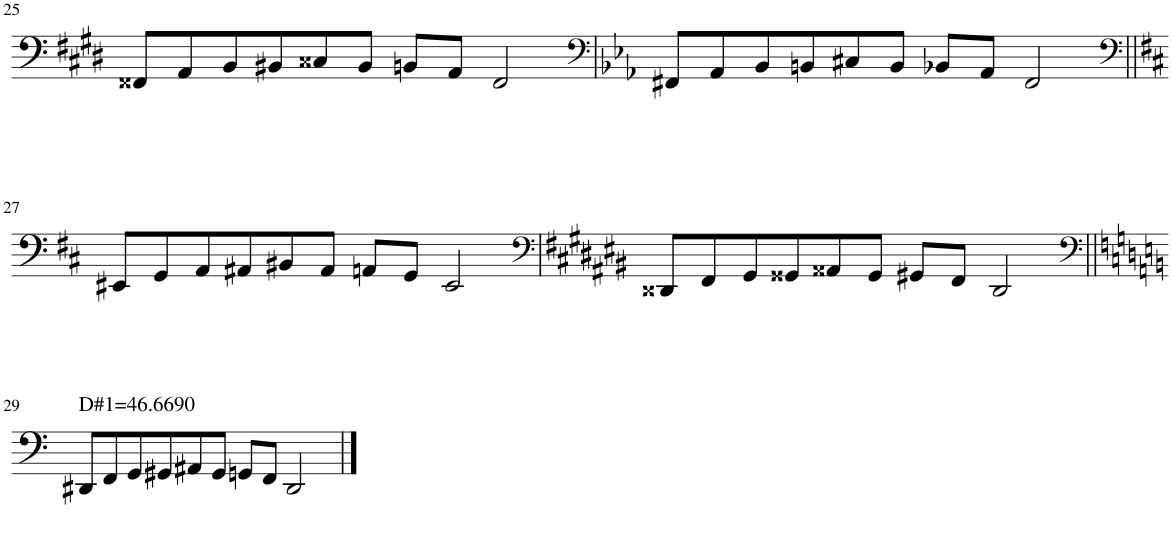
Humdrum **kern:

**kern
*part1
*staff1
*I"Piano
*I'Pno.
!!LO:PB:g=z
*clefF4
*k[f#c#g#d#]
*M6/4
=25
8FF##X/L
8AA/
8BB/
8BB#X/
8C##X/
8BB#/J
8BBn/L
8AA/J
2FF##/
=26
*clefF4
*k[b-e-a-]
8FF#X/L
8AA-/
8BB-/
8BBn/
8C#X/
8BB/J
8BB-X/L
8AA-/J
2FF#/
!!LO:LB:g=z
=27||
*clefF4
*k[f#c#]
8EE#X/L
8GG/
8AA/
8AA#X/
8BB#X/
8AA#/J
8AAn/L
8GG/J
2EE#/
=28
*clefF4
*k[f#c#g#d#a#e#b#]
8DD##X/L
8FF#/
8GG#/
8GG##X/
8AA##X/
8GG##/J
8GG#X/L
8FF#/J
2DD##/
!!LO:LB:g=z
=29||
*clefF4
*k[]
!LO:TX:a:t=D#1=46.6690
8DD#X/L
8FF/
8GG/
8GG#X/
8AA#X/
8GG#/J
8GGn/L
8FF/J
2DD#/
==
*-
